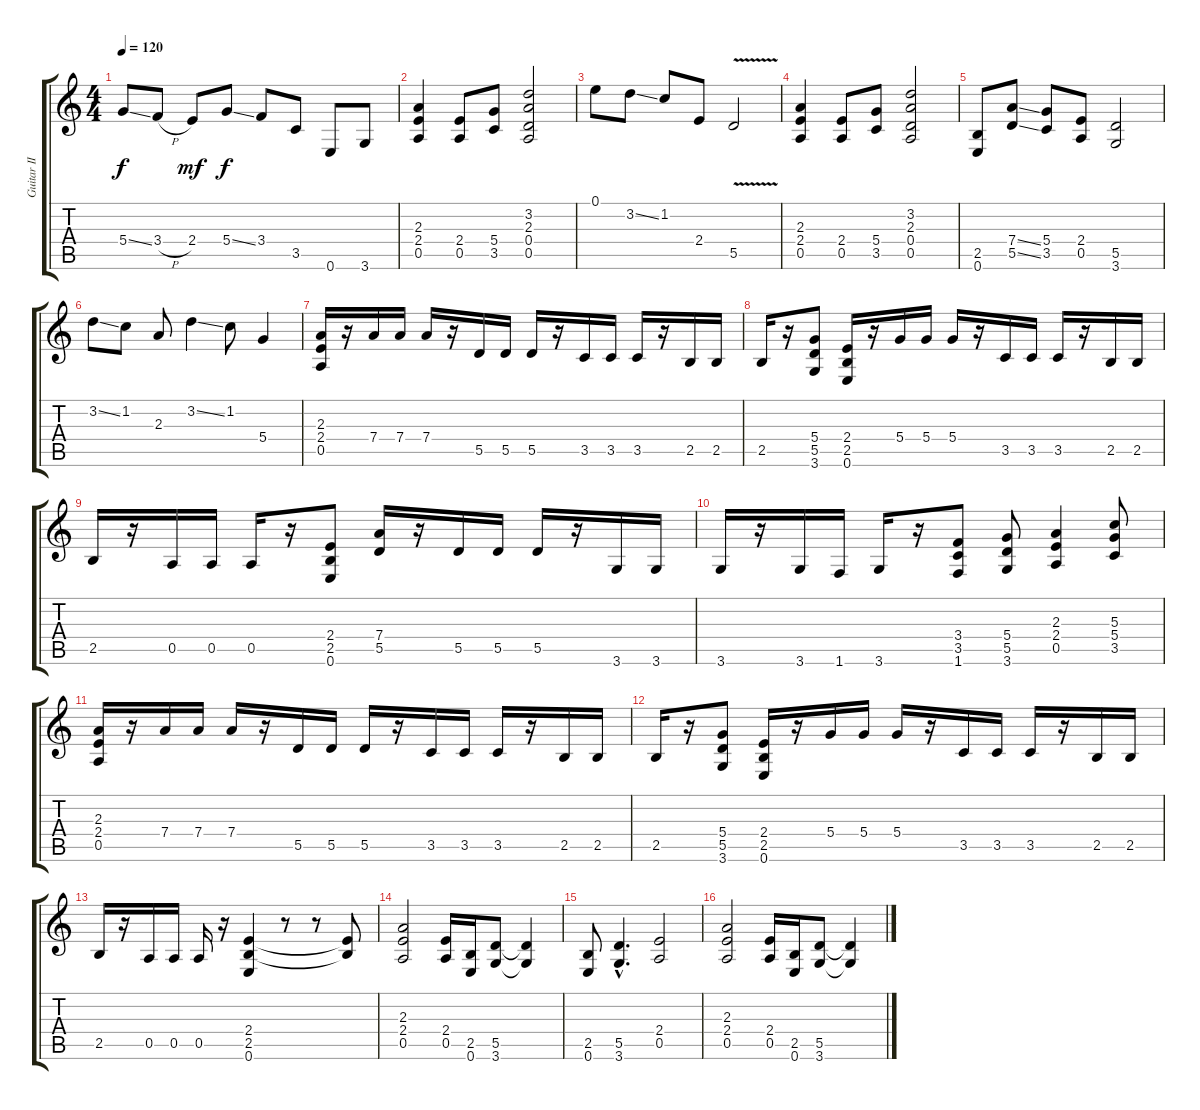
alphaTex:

\track ("Guitar II" "Guitar II") {instrument distortionguitar}
\staff {score tabs}
\tuning (E4 B3 G3 D3 A2 E2) {hide}
\ts (4 4)
\tempo 120
\clef g2
\ks c
5.4{ss}.8{dy f} 3.4{h}.8 2.4.8{dy mf} 5.4{ss}.8{dy f} 3.4.8 3.5.8 0.6.8 3.6.8 |
(2.3 2.4 0.5).4 (2.4 0.5).8 (5.4 3.5).8 (3.2 2.3 0.4 0.5).2 |
0.1.8 3.2{ss}.8 1.2.8 2.4.8 5.5{v}.2 |
(2.3 2.4 0.5).4 (2.4 0.5).8 (5.4 3.5).8 (3.2 2.3 0.4 0.5).2 |
(2.5 0.6).8 (7.4{ss} 5.5{ss}).8 (5.4 3.5).8 (2.4 0.5).8 (5.5 3.6).2 |
3.2{ss}.8 1.2.8 2.3.8 3.2{ss}.4 1.2.8 5.4.4 |
(2.3 2.4 0.5).16 r.16 7.4.16 7.4.16 7.4.16 r.16 5.5.16 5.5.16 5.5.16 r.16 3.5.16 3.5.16 3.5.16 r.16 2.5.16 2.5.16 |
2.5.16 r.16 (5.4 5.5 3.6).8 (2.4 2.5 0.6).16 r.16 5.4.16 5.4.16 5.4.16 r.16 3.5.16 3.5.16 3.5.16 r.16 2.5.16 2.5.16 |
2.5.16 r.16 0.5.16 0.5.16 0.5.16 r.16 (2.4 2.5 0.6).8 (7.4 5.5).16 r.16 5.5.16 5.5.16 5.5.16 r.16 3.6.16 3.6.16 |
3.6.16 r.16 3.6.16 1.6.16 3.6.16 r.16 (3.4 3.5 1.6).8 (5.4 5.5 3.6).8 (2.3 2.4 0.5).4 (5.3 5.4 3.5).8 |
(2.3 2.4 0.5).16 r.16 7.4.16 7.4.16 7.4.16 r.16 5.5.16 5.5.16 5.5.16 r.16 3.5.16 3.5.16 3.5.16 r.16 2.5.16 2.5.16 |
2.5.16 r.16 (5.4 5.5 3.6).8 (2.4 2.5 0.6).16 r.16 5.4.16 5.4.16 5.4.16 r.16 3.5.16 3.5.16 3.5.16 r.16 2.5.16 2.5.16 |
2.5.16 r.16 0.5.16 0.5.16 0.5.16 r.16 (2.4 2.5 0.6).4 r.8 r.8 (2.4{t} 2.5{t}).8 |
(2.3 2.4 0.5).2 (2.4 0.5).16 (2.5 0.6).16 (5.5 3.6).8 (5.5{t} 3.6{t}).4 |
(2.5 0.6).8 (5.5{hac} 3.6{hac}).4{d} (2.4 0.5).2 |
(2.3 2.4 0.5).2 (2.4 0.5).16 (2.5 0.6).16 (5.5 3.6).8 (5.5{t} 3.6{t}).4
